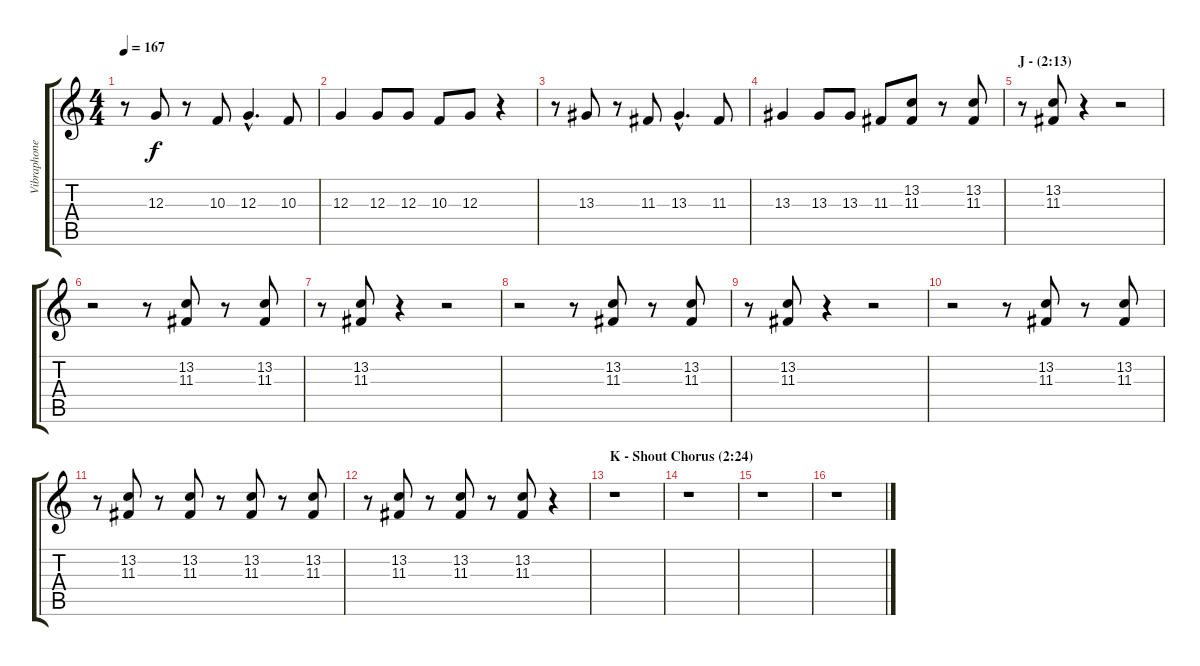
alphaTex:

\track ("Vibraphone" "Vibraphone") {instrument vibraphone}
\staff {score tabs}
\tuning (E4 B3 G3 D3 A2 E2) {hide}
\ts (4 4)
\tempo 167
\clef g2
\ks c
r.8{dy f} 12.3.8 r.8 10.3.8 12.3{hac}.4{d} 10.3.8 |
12.3.4 12.3.8 12.3.8 10.3.8 12.3.8 r.4 |
r.8 13.3.8 r.8 11.3.8 13.3{hac}.4{d} 11.3.8 |
13.3.4 13.3.8 13.3.8 11.3.8 (13.2 11.3).8 r.8 (13.2 11.3).8 |
\section ("" "J - (2:13)")
r.8 (13.2 11.3).8 r.4 r.2 |
r.2 r.8 (13.2 11.3).8 r.8 (13.2 11.3).8 |
r.8 (13.2 11.3).8 r.4 r.2 |
r.2 r.8 (13.2 11.3).8 r.8 (13.2 11.3).8 |
r.8 (13.2 11.3).8 r.4 r.2 |
r.2 r.8 (13.2 11.3).8 r.8 (13.2 11.3).8 |
r.8 (13.2 11.3).8 r.8 (13.2 11.3).8 r.8 (13.2 11.3).8 r.8 (13.2 11.3).8 |
r.8 (13.2 11.3).8 r.8 (13.2 11.3).8 r.8 (13.2 11.3).8 r.4 |
\section ("" "K - Shout Chorus (2:24)")
r.1 |
r.1 |
r.1 |
r.1
